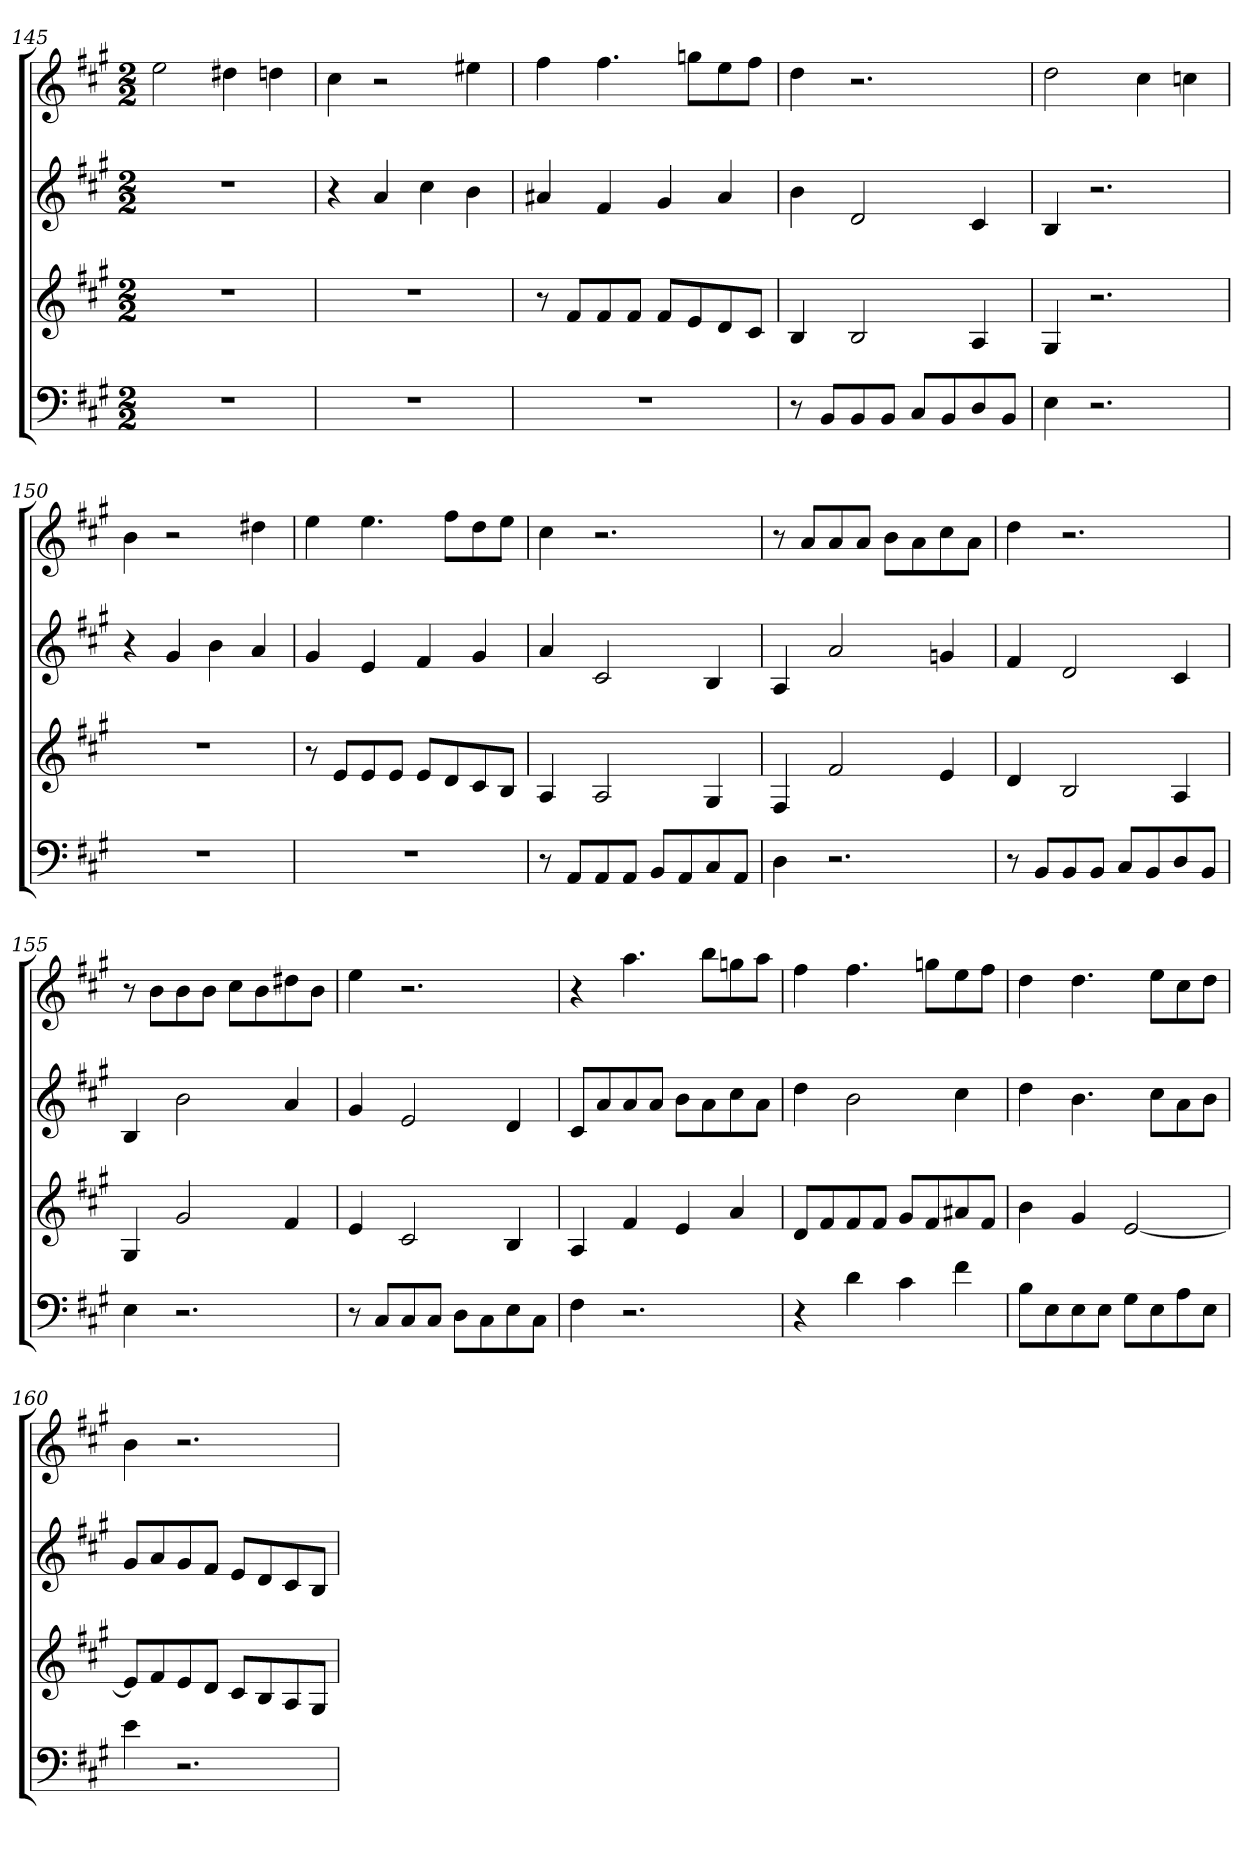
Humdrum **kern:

**kern	**kern	**kern	**kern
*part4	*part3	*part2	*part1
*staff4	*staff3	*staff2	*staff1
*k[f#c#g#]	*k[f#c#g#]	*k[f#c#g#]	*k[f#c#g#]
*A:	*A:	*A:	*A:
*M2/2	*M2/2	*M2/2	*M2/2
=145	=145	=145	=145
1r	1r	1r	2ee
.	.	.	4dd#X
.	.	.	4ddn
=146	=146	=146	=146
1r	1r	4r	4cc#
.	.	4a	2r
.	.	4cc#	.
.	.	4b	4ee#X
=147	=147	=147	=147
1r	8r	4a#X	4ff#
.	8f#L	.	.
.	8f#	4f#	4.ff#
.	8f#J	.	.
.	8f#L	4g#	.
.	8e	.	8ggnL
.	8d	4a#	8ee
.	8c#J	.	8ff#J
=148	=148	=148	=148
8r	4B	4b	4dd
8BBL	.	.	.
8BB	2B	2d	2.r
8BBJ	.	.	.
8C#L	.	.	.
8BB	.	.	.
8D	4A	4c#	.
8BBJ	.	.	.
=149	=149	=149	=149
4E	4G#	4B	2dd
2.r	2.r	2.r	.
.	.	.	4cc#
.	.	.	4ccn
=150	=150	=150	=150
1r	1r	4r	4b
.	.	4g#	2r
.	.	4b	.
.	.	4a	4dd#X
=151	=151	=151	=151
1r	8r	4g#	4ee
.	8eL	.	.
.	8e	4e	4.ee
.	8eJ	.	.
.	8eL	4f#	.
.	8d	.	8ff#L
.	8c#	4g#	8dd
.	8BJ	.	8eeJ
=152	=152	=152	=152
8r	4A	4a	4cc#
8AAL	.	.	.
8AA	2A	2c#	2.r
8AAJ	.	.	.
8BBL	.	.	.
8AA	.	.	.
8C#	4G#	4B	.
8AAJ	.	.	.
=153	=153	=153	=153
4D	4F#	4A	8r
.	.	.	8aL
2.r	2f#	2a	8a
.	.	.	8aJ
.	.	.	8bL
.	.	.	8a
.	4e	4gn	8cc#
.	.	.	8aJ
=154	=154	=154	=154
8r	4d	4f#	4dd
8BBL	.	.	.
8BB	2B	2d	2.r
8BBJ	.	.	.
8C#L	.	.	.
8BB	.	.	.
8D	4A	4c#	.
8BBJ	.	.	.
=155	=155	=155	=155
4E	4G#	4B	8r
.	.	.	8bL
2.r	2g#	2b	8b
.	.	.	8bJ
.	.	.	8cc#L
.	.	.	8b
.	4f#	4a	8dd#X
.	.	.	8bJ
=156	=156	=156	=156
8r	4e	4g#	4ee
8C#L	.	.	.
8C#	2c#	2e	2.r
8C#J	.	.	.
8DL	.	.	.
8C#	.	.	.
8E	4B	4d	.
8C#J	.	.	.
=157	=157	=157	=157
4F#	4A	8c#L	4r
.	.	8a	.
2.r	4f#	8a	4.aa
.	.	8aJ	.
.	4e	8bL	.
.	.	8a	8bbL
.	4a	8cc#	8ggn
.	.	8aJ	8aaJ
=158	=158	=158	=158
4r	8dL	4dd	4ff#
.	8f#	.	.
4d	8f#	2b	4.ff#
.	8f#J	.	.
4c#	8g#L	.	.
.	8f#	.	8ggnL
4f#	8a#X	4cc#	8ee
.	8f#J	.	8ff#J
=159	=159	=159	=159
8BL	4b	4dd	4dd
8E	.	.	.
8E	4g#	4.b	4.dd
8EJ	.	.	.
8G#L	[2e	.	.
8E	.	8cc#L	8eeL
8A	.	8a	8cc#
8EJ	.	8bJ	8ddJ
=160	=160	=160	=160
4e	8eL]	8g#L	4b
.	8f#	8a	.
2.r	8e	8g#	2.r
.	8dJ	8f#J	.
.	8c#L	8eL	.
.	8B	8d	.
.	8A	8c#	.
.	8G#J	8BJ	.
=	=	=	=
*-	*-	*-	*-
